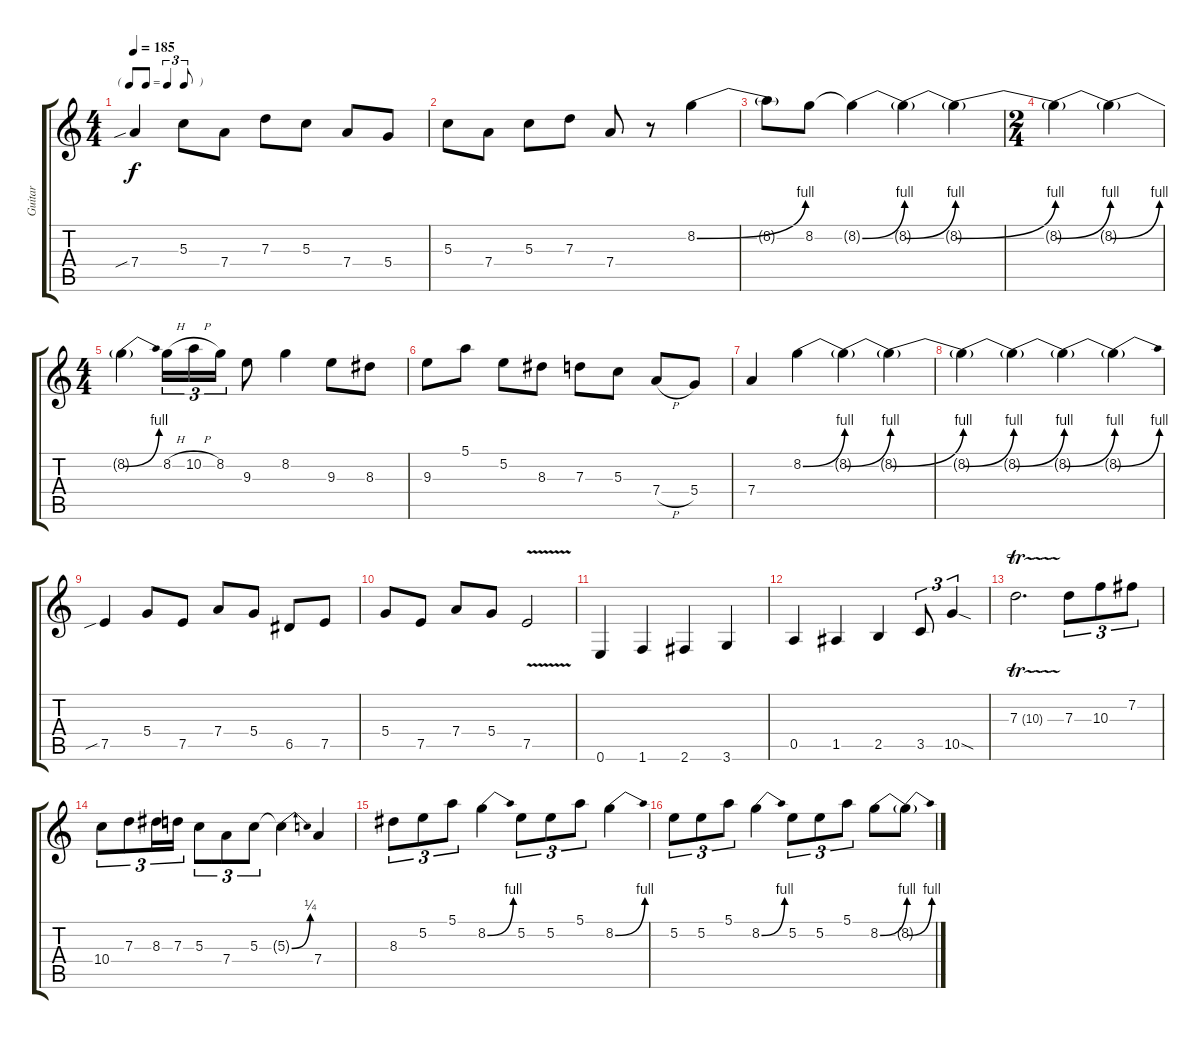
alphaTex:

\track ("Guitar" "Guitar") {instrument overdrivenguitar}
\staff {score tabs}
\tuning (E4 B3 G3 D3 A2 E2) {hide}
\ts (4 4)
\tf triplet8th
\tempo 185
\clef g2
\ks c
7.4{sib}.4{dy f} 5.3.8 7.4.8 7.3.8 5.3.8 7.4.8 5.4.8 |
5.3.8 7.4.8 5.3.8 7.3.8 7.4.8 r.8 8.2{be (bend 0 0 60 4)}.4 |
8.2{t}.8 8.2.8 8.2{be (bend 0 0 60 4) t}.4 8.2{be (bend 0 0 60 4) t}.4 8.2{be (bend 0 0 60 4) t}.4 |
\ts (2 4)
8.2{be (bend 0 0 60 4) t}.4 8.2{be (bend 0 0 60 4) t}.4 |
\ts (4 4)
8.2{be (bend 0 0 60 4) t}.4 8.2{h}.16{tu (3 2)} 10.2{h}.16{tu (3 2)} 8.2.16{tu (3 2)} 9.3.8 8.2.4 9.3.8 8.3.8 |
9.3.8 5.1.8 5.2.8 8.3.8 7.3.8 5.3.8 7.4{h}.8 5.4.8 |
7.4.4 8.2{be (bend 0 0 60 4)}.4 8.2{be (bend 0 0 60 4) t}.4 8.2{be (bend 0 0 60 4) t}.4 |
8.2{be (bend 0 0 60 4) t}.4 8.2{be (bend 0 0 60 4) t}.4 8.2{be (bend 0 0 60 4) t}.4 8.2{be (bend 0 0 60 4) t}.4 |
7.5{sib}.4 5.4.8 7.5.8 7.4.8 5.4.8 6.5.8 7.5.8 |
5.4.8 7.5.8 7.4.8 5.4.8 7.5{v}.2 |
0.6.4 1.6.4 2.6.4 3.6.4 |
0.5.4 1.5.4 2.5.4 3.5.8{tu (3 2)} 10.5{sod}.4{tu (3 2)} |
7.3{tr (10 16)}.2{d} 7.3.8{tu (3 2)} 10.3.8{tu (3 2)} 7.2.8{tu (3 2)} |
10.4.8{tu (3 2)} 7.3.8{tu (3 2)} 8.3.16{tu (3 2)} 7.3.16{tu (3 2)} 5.3.8{tu (3 2)} 7.4.8{tu (3 2)} 5.3.8{tu (3 2)} 5.3{be (bend 0 0 60 1) t}.4 7.4.4 |
8.3.8{tu (3 2)} 5.2.8{tu (3 2)} 5.1.8{tu (3 2)} 8.2{be (bend 0 0 60 4)}.4 5.2.8{tu (3 2)} 5.2.8{tu (3 2)} 5.1.8{tu (3 2)} 8.2{be (bend 0 0 60 4)}.4 |
5.2.8{tu (3 2)} 5.2.8{tu (3 2)} 5.1.8{tu (3 2)} 8.2{be (bend 0 0 60 4)}.4 5.2.8{tu (3 2)} 5.2.8{tu (3 2)} 5.1.8{tu (3 2)} 8.2{be (bend 0 0 60 4)}.8 8.2{be (bend 0 0 60 4) t}.8
